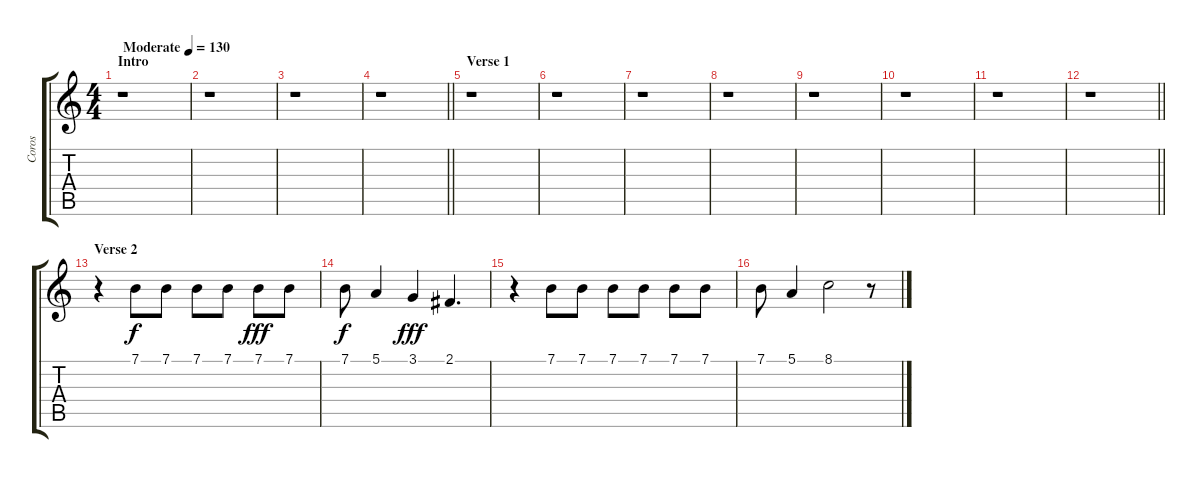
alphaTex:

\track ("Coros" "Coros") {instrument violin}
\staff {score tabs}
\tuning (E4 B3 G3 D3 A2 E2) {hide}
\ts (4 4)
\section ("" "Intro")
\tempo (130 "Moderate")
\clef g2
\ks c
r.1{dy f instrument violin} |
r.1 |
r.1 |
\barLineRight lightlight
r.1 |
\section ("" "Verse 1")
r.1 |
r.1 |
r.1 |
r.1 |
r.1 |
r.1 |
r.1 |
\barLineRight lightlight
r.1 |
\section ("" "Verse 2")
r.4 7.1.8 7.1.8 7.1.8 7.1.8 7.1.8{dy fff} 7.1.8 |
7.1.8{dy f} 5.1.4 3.1.4{dy fff} 2.1.4{d} |
r.4 7.1.8 7.1.8 7.1.8 7.1.8 7.1.8 7.1.8 |
7.1.8 5.1.4 8.1.2 r.8
